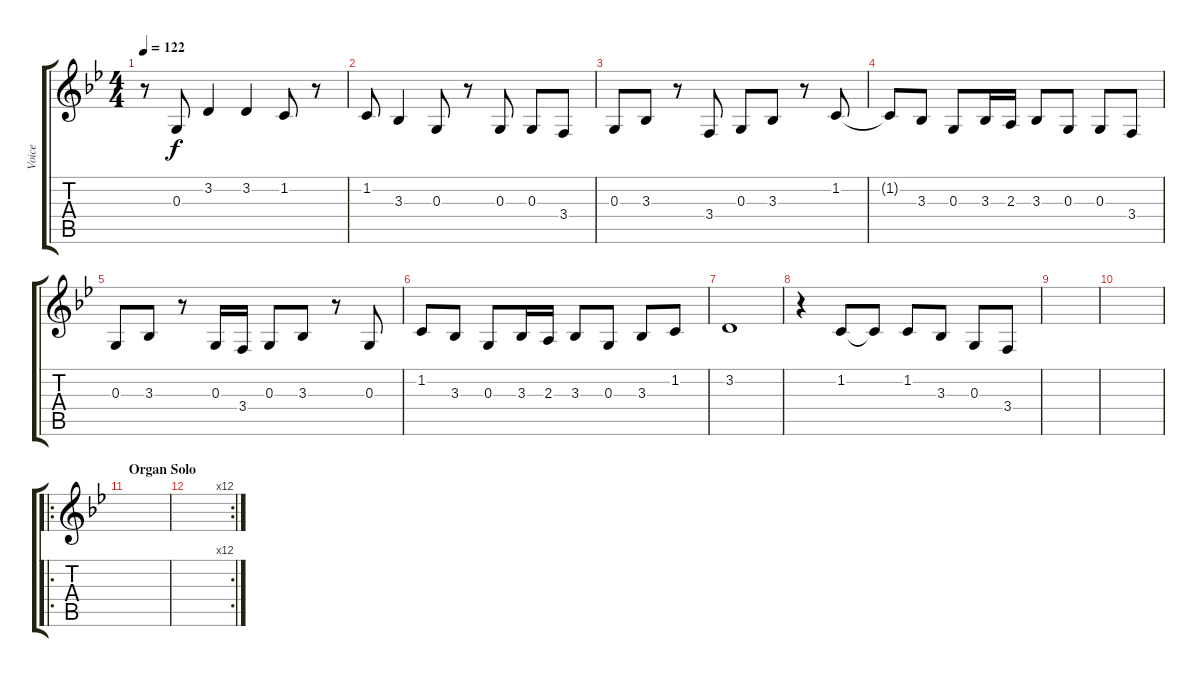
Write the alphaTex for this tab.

\track ("Voice" "Voice") {instrument harmonica}
\staff {score tabs}
\tuning (E4 B3 G3 D3 A2 E2) {hide}
\ts (4 4)
\tempo 122
\clef g2
\ks bb
r.8{dy f} 0.3.8 3.2.4 3.2.4 1.2.8 r.8 |
1.2.8 3.3.4 0.3.8 r.8 0.3.8 0.3.8 3.4.8 |
0.3.8 3.3.8 r.8 3.4.8 0.3.8 3.3.8 r.8 1.2.8 |
1.2{t}.8 3.3.8 0.3.8 3.3.16 2.3.16 3.3.8 0.3.8 0.3.8 3.4.8 |
0.3.8 3.3.8 r.8 0.3.16 3.4.16 0.3.8 3.3.8 r.8 0.3.8 |
1.2.8 3.3.8 0.3.8 3.3.16 2.3.16 3.3.8 0.3.8 3.3.8 1.2.8 |
3.2.1 |
r.4 1.2.8 1.2{t}.8 1.2.8 3.3.8 0.3.8 3.4.8 |
|
|
\ro
\section ("" "Organ Solo")
|
\rc 12
